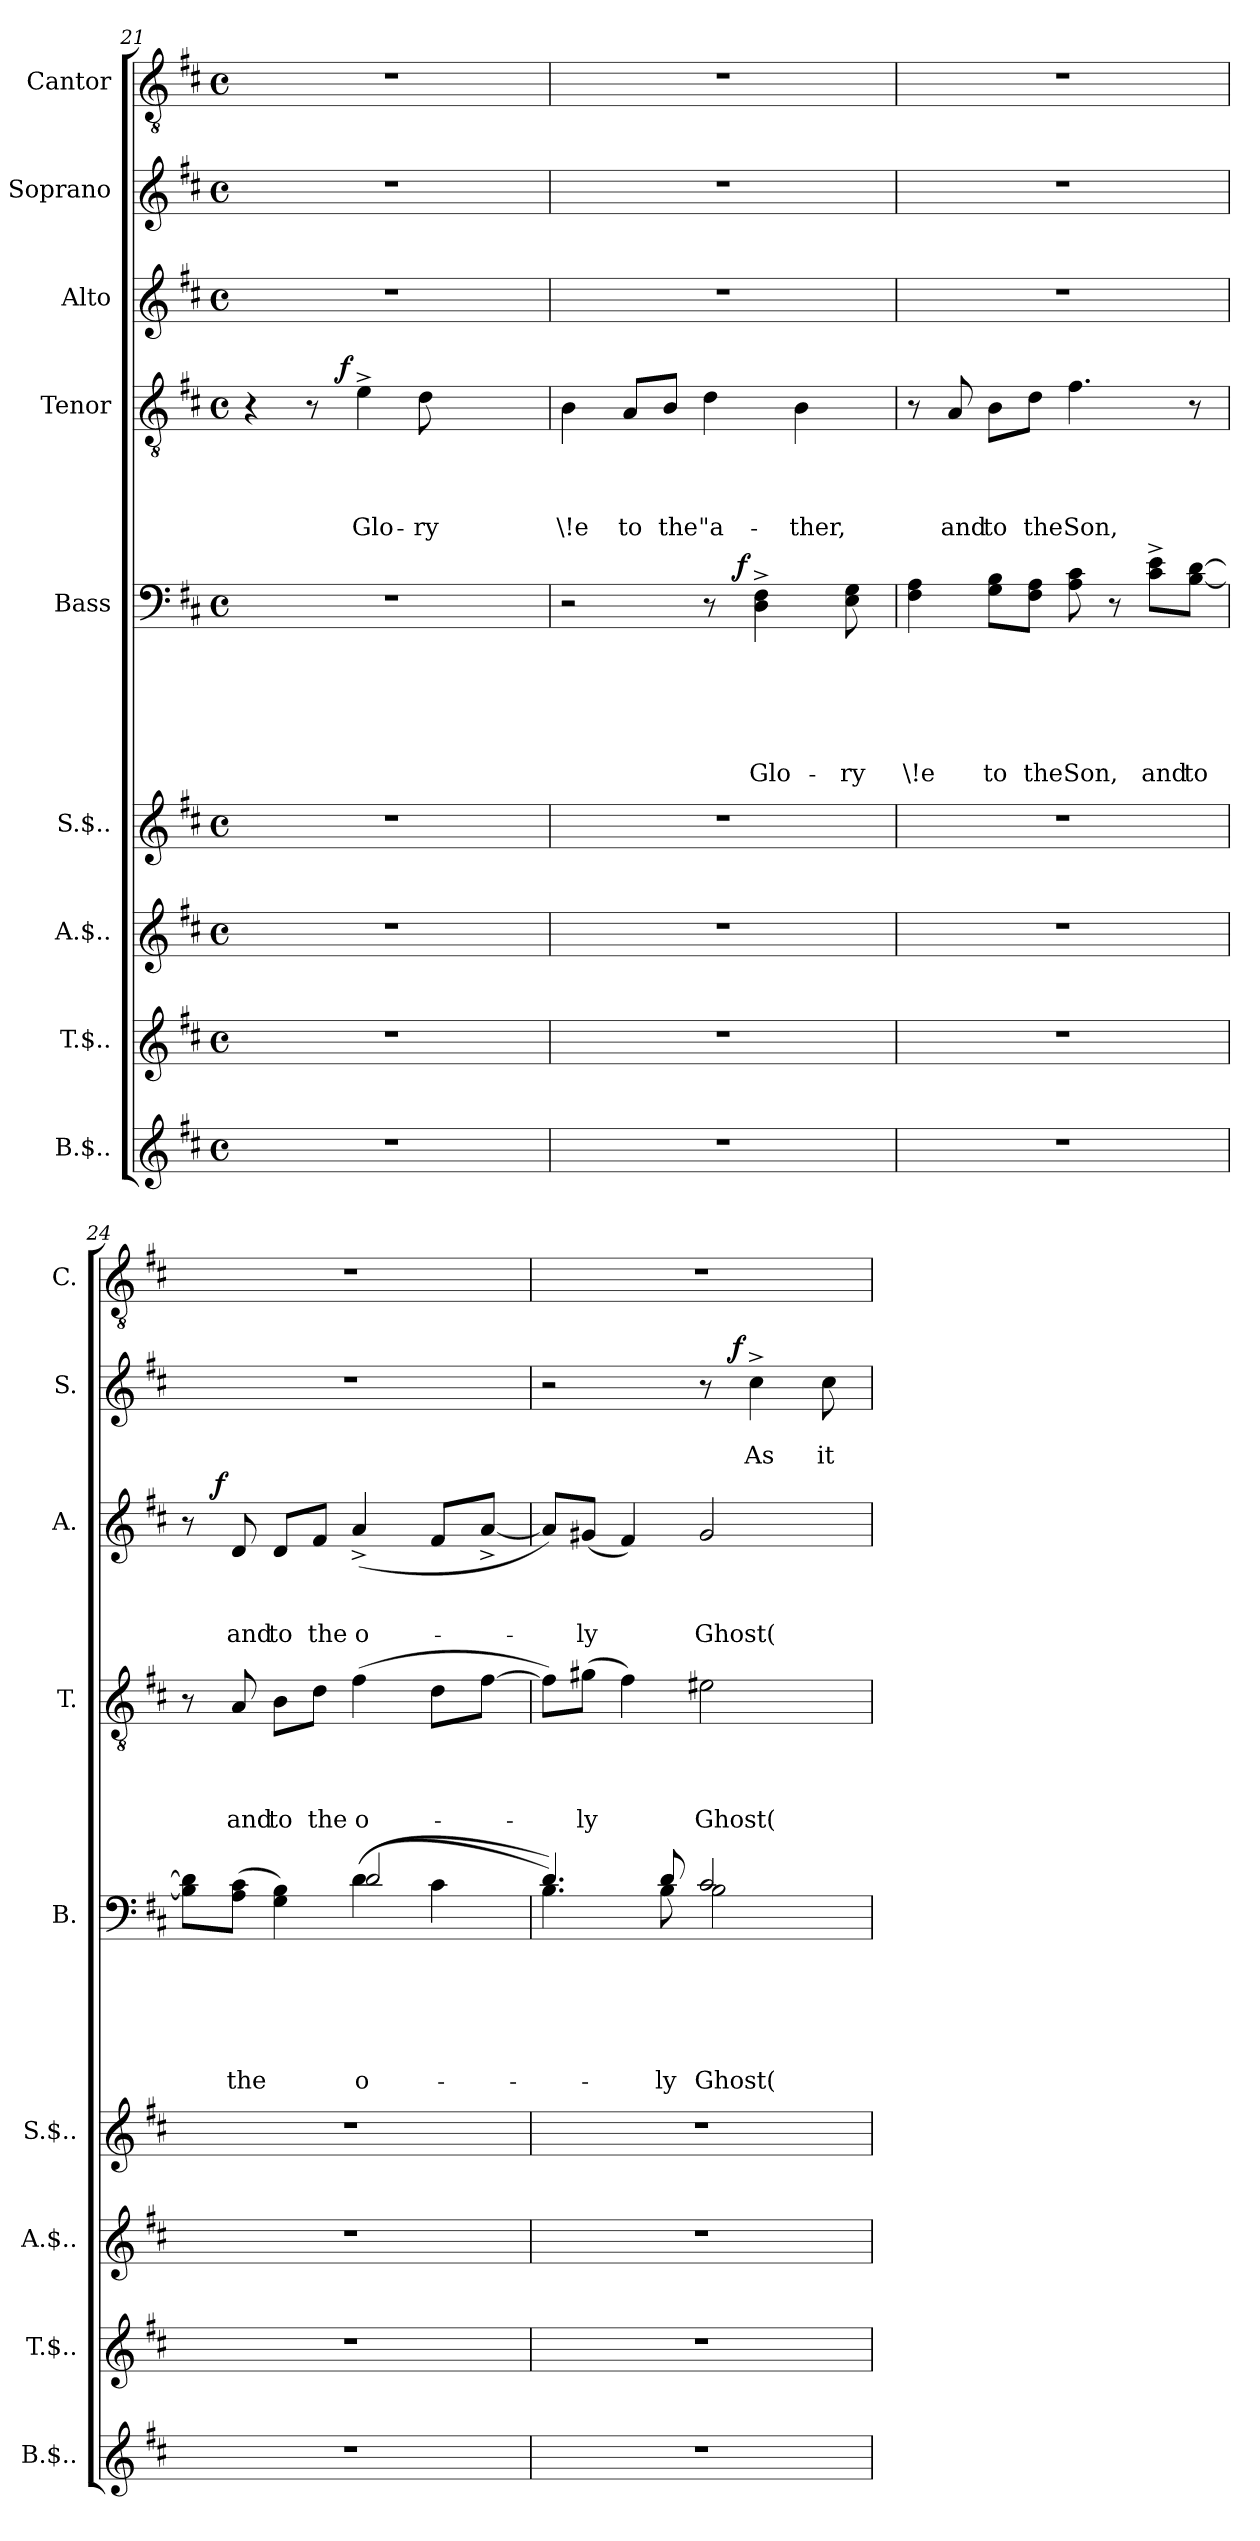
**kern	**kern	**kern	**kern	**kern	**text	**text	**text	**text	**text	**text	**dynam	**kern	**text	**text	**text	**text	**dynam	**kern	**text	**text	**text	**dynam	**kern	**text	**text	**dynam	**kern
*part9	*part8	*part7	*part6	*part5	*part5	*part5	*part5	*part5	*part5	*part5	*part5	*part4	*part4	*part4	*part4	*part4	*part4	*part3	*part3	*part3	*part3	*part3	*part2	*part2	*part2	*part2	*part1
*staff9	*staff8	*staff7	*staff6	*staff5	*staff5	*staff5	*staff5	*staff5	*staff5	*staff5	*staff5	*staff4	*staff4	*staff4	*staff4	*staff4	*staff4	*staff3	*staff3	*staff3	*staff3	*staff3	*staff2	*staff2	*staff2	*staff2	*staff1
*I"B.$..	*I"T.$..	*I"A.$..	*I"S.$..	*I"Bass	*	*	*	*	*	*	*	*I"Tenor	*	*	*	*	*	*I"Alto	*	*	*	*	*I"Soprano	*	*	*	*I"Cantor
*I'B.$..	*I'T.$..	*I'A.$..	*I'S.$..	*I'B.	*	*	*	*	*	*	*	*I'T.	*	*	*	*	*	*I'A.	*	*	*	*	*I'S.	*	*	*	*I'C.
!!LO:PB:g=z
*clefG2	*clefG2	*clefG2	*clefG2	*clefF4	*	*	*	*	*	*	*	*clefGv2	*	*	*	*	*	*clefG2	*	*	*	*	*clefG2	*	*	*	*clefGv2
*k[f#c#]	*k[f#c#]	*k[f#c#]	*k[f#c#]	*k[f#c#]	*	*	*	*	*	*	*	*k[f#c#]	*	*	*	*	*	*k[f#c#]	*	*	*	*	*k[f#c#]	*	*	*	*k[f#c#]
*D:	*D:	*D:	*D:	*D:	*	*	*	*	*	*	*	*D:	*	*	*	*	*	*D:	*	*	*	*	*D:	*	*	*	*D:
*M4/4	*M4/4	*M4/4	*M4/4	*M4/4	*	*	*	*	*	*	*	*M4/4	*	*	*	*	*	*M4/4	*	*	*	*	*M4/4	*	*	*	*M4/4
*met(c)	*met(c)	*met(c)	*met(c)	*met(c)	*	*	*	*	*	*	*	*met(c)	*	*	*	*	*	*met(c)	*	*	*	*	*met(c)	*	*	*	*met(c)
=21	=21	=21	=21	=21	=21	=21	=21	=21	=21	=21	=21	=21	=21	=21	=21	=21	=21	=21	=21	=21	=21	=21	=21	=21	=21	=21	=21
!	!	!	!	!LO:N:vis=1	!	!	!	!	!	!	!	!	!	!	!	!	!	!LO:N:vis=1	!	!	!	!	!LO:N:vis=1	!	!	!	!
*	*	*	*	*	*	*	*	*	*	*	*	*^	*	*	*	*	*	*	*	*	*	*	*	*	*	*	*
1r	1r	1r	1r	1r	.	.	.	.	.	.	.	4r	4ryy	.	.	.	.	.	1r	.	.	.	.	1r	.	.	.	1r
.	.	.	.	.	.	.	.	.	.	.	.	8r	16.ryy	.	.	.	.	.	.	.	.	.	.	.	.	.	.	.
!	!	!	!	!	!	!	!	!	!	!	!	!	!	!	!	!	!	!LO:DY:a	!	!	!	!	!	!	!	!	!	!
.	.	.	.	.	.	.	.	.	.	.	.	.	2ryy	.	.	.	.	f	.	.	.	.	.	.	.	.	.	.
!	!	!	!	!	!	!	!	!	!	!	!	!	!	!	!	!	!LO:LY:b	!	!	!	!	!	!	!	!	!	!	!
.	.	.	.	.	.	.	.	.	.	.	.	4e^>\	.	.	.	.	Glo-	.	.	.	.	.	.	.	.	.	.	.
!	!	!	!	!	!	!	!	!	!	!	!	!	!	!	!	!	!LO:LY:b	!	!	!	!	!	!	!	!	!	!	!
.	.	.	.	.	.	.	.	.	.	.	.	8d\	.	.	.	.	-ry	.	.	.	.	.	.	.	.	.	.	.
.	.	.	.	.	.	.	.	.	.	.	.	4ryy	.	.	.	.	.	.	.	.	.	.	.	.	.	.	.	.
.	.	.	.	.	.	.	.	.	.	.	.	.	8ryy	.	.	.	.	.	.	.	.	.	.	.	.	.	.	.
.	.	.	.	.	.	.	.	.	.	.	.	.	32ryy	.	.	.	.	.	.	.	.	.	.	.	.	.	.	.
=22	=22	=22	=22	=22	=22	=22	=22	=22	=22	=22	=22	=22	=22	=22	=22	=22	=22	=22	=22	=22	=22	=22	=22	=22	=22	=22	=22	=22
!	!	!	!	!	!	!	!	!	!	!	!	!	!	!	!	!	!LO:LY:b	!	!	!	!	!	!	!	!	!	!	!
*	*	*	*	*^	*	*	*	*	*	*	*	*v	*v	*	*	*	*	*	*	*	*	*	*	*	*	*	*	*
1r	1r	1r	1r	2r	2ryy	.	.	.	.	.	.	.	4B\	.	.	.	\!e	.	1r	.	.	.	.	1r	.	.	.	1r
!	!	!	!	!	!	!	!	!	!	!	!	!	!	!	!	!	!LO:LY:b	!	!	!	!	!	!	!	!	!	!	!
.	.	.	.	.	.	.	.	.	.	.	.	.	8A/L	.	.	.	to	.	.	.	.	.	.	.	.	.	.	.
!	!	!	!	!	!	!	!	!	!	!	!	!	!	!	!	!	!LO:LY:b	!	!	!	!	!	!	!	!	!	!	!
.	.	.	.	.	.	.	.	.	.	.	.	.	8B/J	.	.	.	the	.	.	.	.	.	.	.	.	.	.	.
!	!	!	!	!	!	!	!	!	!	!	!	!	!	!	!	!	!LO:LY:b	!	!	!	!	!	!	!	!	!	!	!
.	.	.	.	8r	16.ryy	.	.	.	.	.	.	.	4d\	.	.	.	"a-	.	.	.	.	.	.	.	.	.	.	.
!	!	!	!	!	!	!	!	!	!	!	!	!LO:DY:a	!	!	!	!	!	!	!	!	!	!	!	!	!	!	!	!
.	.	.	.	.	4ryy	.	.	.	.	.	.	f	.	.	.	.	.	.	.	.	.	.	.	.	.	.	.	.
!	!	!	!	!	!	!	!	!	!	!	!LO:LY:b	!	!	!	!	!	!	!	!	!	!	!	!	!	!	!	!	!
.	.	.	.	4D\^> 4F#\^>	.	.	.	.	.	.	Glo-	.	.	.	.	.	.	.	.	.	.	.	.	.	.	.	.	.
!	!	!	!	!	!	!	!	!	!	!	!	!	!	!	!	!	!LO:LY:b	!	!	!	!	!	!	!	!	!	!	!
.	.	.	.	.	.	.	.	.	.	.	.	.	4B\	.	.	.	-ther,	.	.	.	.	.	.	.	.	.	.	.
.	.	.	.	.	8ryy	.	.	.	.	.	.	.	.	.	.	.	.	.	.	.	.	.	.	.	.	.	.	.
!	!	!	!	!	!	!	!	!	!	!	!LO:LY:b	!	!	!	!	!	!	!	!	!	!	!	!	!	!	!	!	!
.	.	.	.	8E\ 8G\	.	.	.	.	.	.	-ry	.	.	.	.	.	.	.	.	.	.	.	.	.	.	.	.	.
.	.	.	.	.	32ryy	.	.	.	.	.	.	.	.	.	.	.	.	.	.	.	.	.	.	.	.	.	.	.
=23	=23	=23	=23	=23	=23	=23	=23	=23	=23	=23	=23	=23	=23	=23	=23	=23	=23	=23	=23	=23	=23	=23	=23	=23	=23	=23	=23	=23
!	!	!	!	!	!	!	!	!	!	!	!LO:LY:b	!	!	!	!	!	!	!	!	!	!	!	!	!	!	!	!	!
*	*	*	*	*v	*v	*	*	*	*	*	*	*	*	*	*	*	*	*	*	*	*	*	*	*	*	*	*	*
1r	1r	1r	1r	4F#\ 4A\	.	.	.	.	.	\!e	.	8r	.	.	.	.	.	1r	.	.	.	.	1r	.	.	.	1r
!	!	!	!	!	!	!	!	!	!	!	!	!	!	!	!	!LO:LY:b	!	!	!	!	!	!	!	!	!	!	!
.	.	.	.	.	.	.	.	.	.	.	.	8A/	.	.	.	and	.	.	.	.	.	.	.	.	.	.	.
!	!	!	!	!	!	!	!	!	!	!LO:LY:b	!	!	!	!	!	!LO:LY:b	!	!	!	!	!	!	!	!	!	!	!
.	.	.	.	8G\ 8B\L	.	.	.	.	.	to	.	8B\L	.	.	.	to	.	.	.	.	.	.	.	.	.	.	.
!	!	!	!	!	!	!	!	!	!	!LO:LY:b	!	!	!	!	!	!LO:LY:b	!	!	!	!	!	!	!	!	!	!	!
.	.	.	.	8F#\ 8A\J	.	.	.	.	.	the	.	8d\J	.	.	.	the	.	.	.	.	.	.	.	.	.	.	.
!	!	!	!	!	!	!	!	!	!	!LO:LY:b	!	!	!	!	!	!LO:LY:b	!	!	!	!	!	!	!	!	!	!	!
.	.	.	.	8A\ 8c#\	.	.	.	.	.	Son,	.	4.f#\	.	.	.	Son,	.	.	.	.	.	.	.	.	.	.	.
.	.	.	.	8r	.	.	.	.	.	.	.	.	.	.	.	.	.	.	.	.	.	.	.	.	.	.	.
!	!	!	!	!	!	!	!	!	!	!LO:LY:b	!	!	!	!	!	!	!	!	!	!	!	!	!	!	!	!	!
.	.	.	.	8c#\^> 8e\^>L	.	.	.	.	.	and	.	.	.	.	.	.	.	.	.	.	.	.	.	.	.	.	.
!	!	!	!	!	!	!	!	!	!	!LO:LY:b	!	!	!	!	!	!	!	!	!	!	!	!	!	!	!	!	!
.	.	.	.	[<8B\ [>8d\J	.	.	.	.	.	to	.	8r	.	.	.	.	.	.	.	.	.	.	.	.	.	.	.
=24	=24	=24	=24	=24	=24	=24	=24	=24	=24	=24	=24	=24	=24	=24	=24	=24	=24	=24	=24	=24	=24	=24	=24	=24	=24	=24	=24
*	*	*	*	*^	*	*	*	*	*	*	*	*	*	*	*	*	*	*^	*	*	*	*	*	*	*	*	*
1r	1r	1r	1r	8B\] 8d\]L	2ryy	.	.	.	.	.	.	.	8r	.	.	.	.	.	8r	16.ryy	.	.	.	.	1r	.	.	.	1r
!	!	!	!	!	!	!	!	!	!	!	!	!	!	!	!	!	!	!	!	!	!	!	!	!LO:DY:a	!	!	!	!	!
.	.	.	.	.	.	.	.	.	.	.	.	.	.	.	.	.	.	.	.	2ryy	.	.	.	f	.	.	.	.	.
!	!	!	!	!	!	!	!	!	!	!	!LO:LY:b	!	!	!	!	!	!LO:LY:b	!	!	!	!	!	!LO:LY:b	!	!	!	!	!	!
.	.	.	.	(>8A\ 8c#\J	.	.	.	.	.	.	the	.	8A/	.	.	.	and	.	8d/	.	.	.	and	.	.	.	.	.	.
!	!	!	!	!	!	!	!	!	!	!	!	!	!	!	!	!	!LO:LY:b	!	!	!	!	!	!LO:LY:b	!	!	!	!	!	!
.	.	.	.	4G\ 4B\)	.	.	.	.	.	.	.	.	8B\L	.	.	.	to	.	8d/L	.	.	.	to	.	.	.	.	.	.
!	!	!	!	!	!	!	!	!	!	!	!	!	!	!	!	!	!LO:LY:b	!	!	!	!	!	!LO:LY:b	!	!	!	!	!	!
.	.	.	.	.	.	.	.	.	.	.	.	.	8d\J	.	.	.	the	.	8f#/J	.	.	.	the	.	.	.	.	.	.
!	!	!	!	!	!	!	!	!	!	!	!LO:LY:b	!	!	!	!	!	!LO:LY:b	!	!	!	!	!	!LO:LY:b	!	!	!	!	!	!
.	.	.	.	(>(<4d\	2d/	.	.	.	.	.	o-	.	(>4f#\	.	.	.	o-	.	(<4a^</	.	.	.	o-	.	.	.	.	.	.
.	.	.	.	.	.	.	.	.	.	.	.	.	.	.	.	.	.	.	.	4ryy	.	.	.	.	.	.	.	.	.
.	.	.	.	4c#\	.	.	.	.	.	.	.	.	8d\L	.	.	.	.	.	8f#/L	.	.	.	.	.	.	.	.	.	.
.	.	.	.	.	.	.	.	.	.	.	.	.	.	.	.	.	.	.	.	8ryy	.	.	.	.	.	.	.	.	.
.	.	.	.	.	.	.	.	.	.	.	.	.	[>8f#\J	.	.	.	.	.	[>8a^</J	.	.	.	.	.	.	.	.	.	.
.	.	.	.	.	.	.	.	.	.	.	.	.	.	.	.	.	.	.	.	32ryy	.	.	.	.	.	.	.	.	.
*	*	*	*	*	*	*	*	*	*	*	*	*	*	*	*	*	*	*	*v	*v	*	*	*	*	*	*	*	*	*
!!LO:LB:g=z
=25	=25	=25	=25	=25	=25	=25	=25	=25	=25	=25	=25	=25	=25	=25	=25	=25	=25	=25	=25	=25	=25	=25	=25	=25	=25	=25	=25	=25
*	*	*	*	*	*	*	*	*	*	*	*	*	*	*	*	*	*	*	*	*	*	*	*	*^	*	*	*	*
1r	1r	1r	1r	4.d/)	4.B\)	.	.	.	.	.	.	.	8f#\L])	.	.	.	.	.	8a/L])	.	.	.	.	2r	2ryy	.	.	.	1r
!	!	!	!	!	!	!	!	!	!	!	!	!	!	!	!	!	!LO:LY:b	!	!	!	!	!LO:LY:b	!	!	!	!	!	!	!
.	.	.	.	.	.	.	.	.	.	.	.	.	(>8g#X\J	.	.	.	-ly	.	(<8g#X/J	.	.	-ly	.	.	.	.	.	.	.
.	.	.	.	.	.	.	.	.	.	.	.	.	4f#\)	.	.	.	.	.	4f#/)	.	.	.	.	.	.	.	.	.	.
!	!	!	!	!	!	!	!	!	!	!	!LO:LY:b	!	!	!	!	!	!	!	!	!	!	!	!	!	!	!	!	!	!
.	.	.	.	8d/	8B\	.	.	.	.	.	-ly	.	.	.	.	.	.	.	.	.	.	.	.	.	.	.	.	.	.
!	!	!	!	!	!	!	!	!	!	!	!LO:LY:b	!	!	!	!	!	!LO:LY:b	!	!	!	!	!LO:LY:b	!	!	!	!	!	!	!
.	.	.	.	2c#/	2B\	.	.	.	.	.	Ghost(	.	2e#X\	.	.	.	Ghost(	.	2g#/	.	.	Ghost(	.	8r	16.ryy	.	.	.	.
!	!	!	!	!	!	!	!	!	!	!	!	!	!	!	!	!	!	!	!	!	!	!	!	!	!	!	!	!LO:DY:a	!
.	.	.	.	.	.	.	.	.	.	.	.	.	.	.	.	.	.	.	.	.	.	.	.	.	4ryy	.	.	f	.
!	!	!	!	!	!	!	!	!	!	!	!	!	!	!	!	!	!	!	!	!	!	!	!	!	!	!	!LO:LY:b	!	!
.	.	.	.	.	.	.	.	.	.	.	.	.	.	.	.	.	.	.	.	.	.	.	.	4cc#^>\	.	.	As	.	.
.	.	.	.	.	.	.	.	.	.	.	.	.	.	.	.	.	.	.	.	.	.	.	.	.	8ryy	.	.	.	.
!	!	!	!	!	!	!	!	!	!	!	!	!	!	!	!	!	!	!	!	!	!	!	!	!	!	!	!LO:LY:b	!	!
.	.	.	.	.	.	.	.	.	.	.	.	.	.	.	.	.	.	.	.	.	.	.	.	8cc#\	.	.	it	.	.
.	.	.	.	.	.	.	.	.	.	.	.	.	.	.	.	.	.	.	.	.	.	.	.	.	32ryy	.	.	.	.
*	*	*	*	*v	*v	*	*	*	*	*	*	*	*	*	*	*	*	*	*	*	*	*	*	*v	*v	*	*	*	*
=	=	=	=	=	=	=	=	=	=	=	=	=	=	=	=	=	=	=	=	=	=	=	=	=	=	=	=
*-	*-	*-	*-	*-	*-	*-	*-	*-	*-	*-	*-	*-	*-	*-	*-	*-	*-	*-	*-	*-	*-	*-	*-	*-	*-	*-	*-
